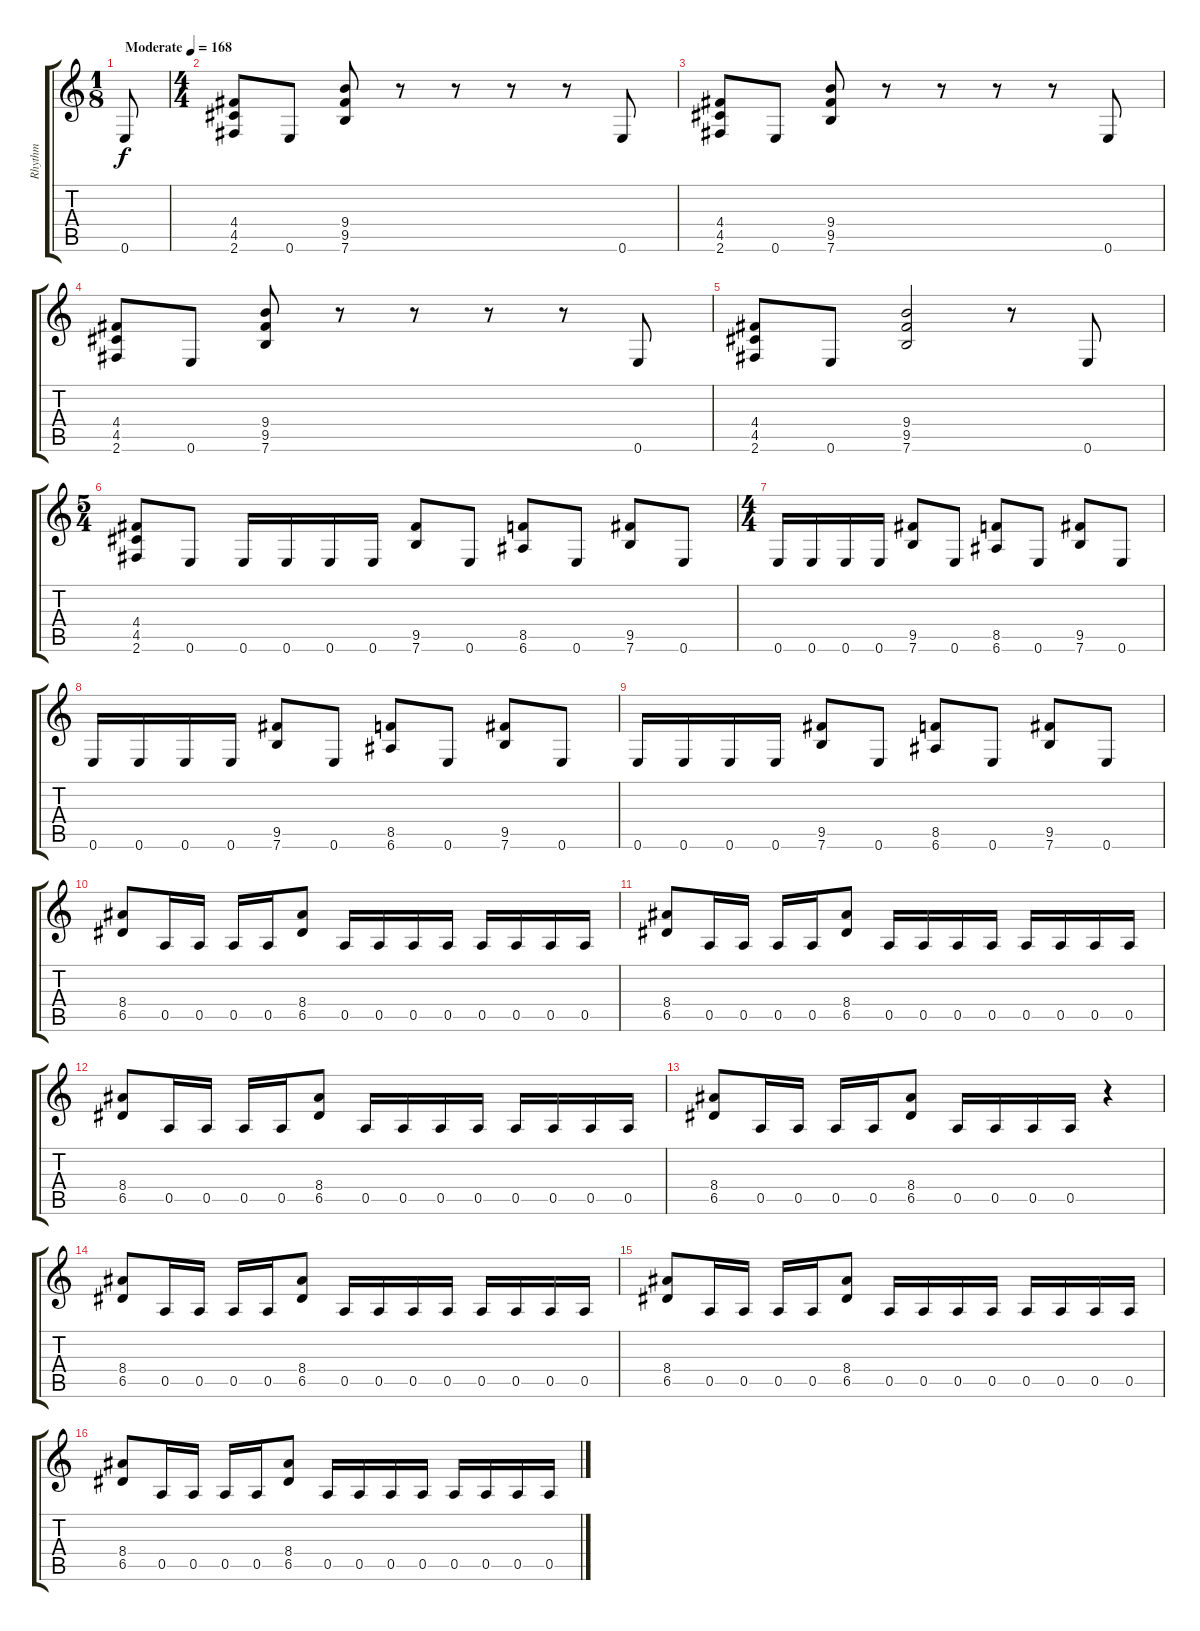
\track ("Rhythm" "Rhythm") {instrument distortionguitar}
\staff {score tabs}
\tuning (E4 B3 G3 D3 A2 E2) {hide}
\ts (1 8)
\tempo (168 "Moderate")
\clef g2
\ks c
0.6.8{dy f instrument distortionguitar} |
\ts (4 4)
(4.4 4.5 2.6).8 0.6.8 (9.4 9.5 7.6).8 r.8 r.8 r.8 r.8 0.6.8 |
(4.4 4.5 2.6).8 0.6.8 (9.4 9.5 7.6).8 r.8 r.8 r.8 r.8 0.6.8 |
(4.4 4.5 2.6).8 0.6.8 (9.4 9.5 7.6).8 r.8 r.8 r.8 r.8 0.6.8 |
(4.4 4.5 2.6).8 0.6.8 (9.4 9.5 7.6).2 r.8 0.6.8 |
\ts (5 4)
(4.4 4.5 2.6).8 0.6.8 0.6.16 0.6.16 0.6.16 0.6.16 (9.5 7.6).8 0.6.8 (8.5 6.6).8 0.6.8 (9.5 7.6).8 0.6.8 |
\ts (4 4)
0.6.16 0.6.16 0.6.16 0.6.16 (9.5 7.6).8 0.6.8 (8.5 6.6).8 0.6.8 (9.5 7.6).8 0.6.8 |
0.6.16 0.6.16 0.6.16 0.6.16 (9.5 7.6).8 0.6.8 (8.5 6.6).8 0.6.8 (9.5 7.6).8 0.6.8 |
0.6.16 0.6.16 0.6.16 0.6.16 (9.5 7.6).8 0.6.8 (8.5 6.6).8 0.6.8 (9.5 7.6).8 0.6.8 |
(8.4 6.5).8 0.5.16 0.5.16 0.5.16 0.5.16 (8.4 6.5).8 0.5.16 0.5.16 0.5.16 0.5.16 0.5.16 0.5.16 0.5.16 0.5.16 |
(8.4 6.5).8 0.5.16 0.5.16 0.5.16 0.5.16 (8.4 6.5).8 0.5.16 0.5.16 0.5.16 0.5.16 0.5.16 0.5.16 0.5.16 0.5.16 |
(8.4 6.5).8 0.5.16 0.5.16 0.5.16 0.5.16 (8.4 6.5).8 0.5.16 0.5.16 0.5.16 0.5.16 0.5.16 0.5.16 0.5.16 0.5.16 |
(8.4 6.5).8 0.5.16 0.5.16 0.5.16 0.5.16 (8.4 6.5).8 0.5.16 0.5.16 0.5.16 0.5.16 r.4 |
(8.4 6.5).8 0.5.16 0.5.16 0.5.16 0.5.16 (8.4 6.5).8 0.5.16 0.5.16 0.5.16 0.5.16 0.5.16 0.5.16 0.5.16 0.5.16 |
(8.4 6.5).8 0.5.16 0.5.16 0.5.16 0.5.16 (8.4 6.5).8 0.5.16 0.5.16 0.5.16 0.5.16 0.5.16 0.5.16 0.5.16 0.5.16 |
(8.4 6.5).8 0.5.16 0.5.16 0.5.16 0.5.16 (8.4 6.5).8 0.5.16 0.5.16 0.5.16 0.5.16 0.5.16 0.5.16 0.5.16 0.5.16
